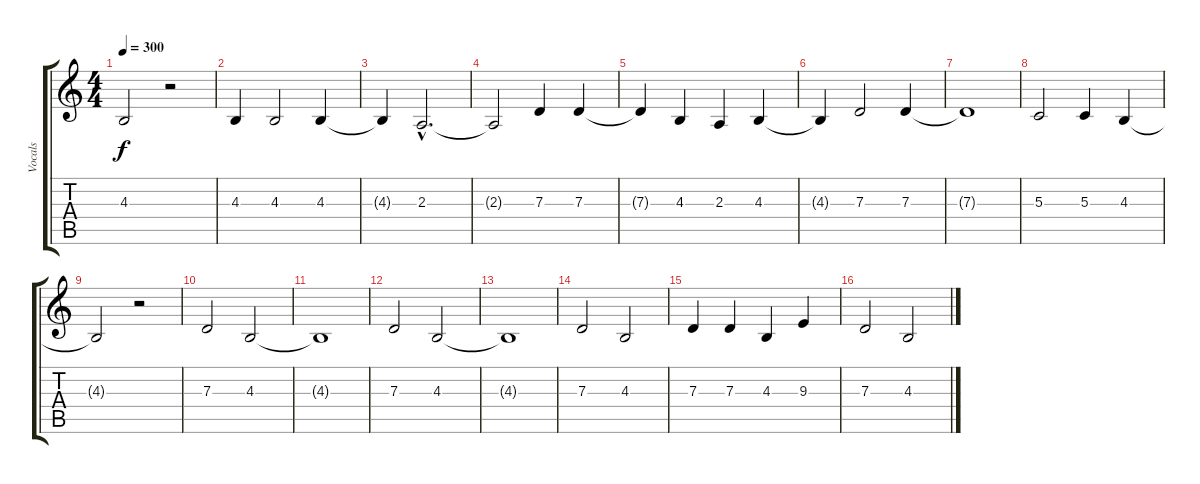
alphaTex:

\track ("Vocals" "Vocals") {instrument lead1square}
\staff {score tabs}
\tuning (E4 B3 G3 D3 A2 E2) {hide}
\ts (4 4)
\tempo 300
\clef g2
\ks c
4.3{t}.2{dy f} r.2 |
4.3.4 4.3.2 4.3.4 |
4.3{t}.4 2.3{hac}.2{d} |
2.3{t}.2 7.3.4 7.3.4 |
7.3{t}.4 4.3.4 2.3.4 4.3.4 |
4.3{t}.4 7.3.2 7.3.4 |
7.3{t}.1 |
5.3.2 5.3.4 4.3.4 |
4.3{t}.2 r.2 |
7.3.2 4.3.2 |
4.3{t}.1 |
7.3.2 4.3.2 |
4.3{t}.1 |
7.3.2 4.3.2 |
7.3.4 7.3.4 4.3.4 9.3.4 |
7.3.2 4.3.2
